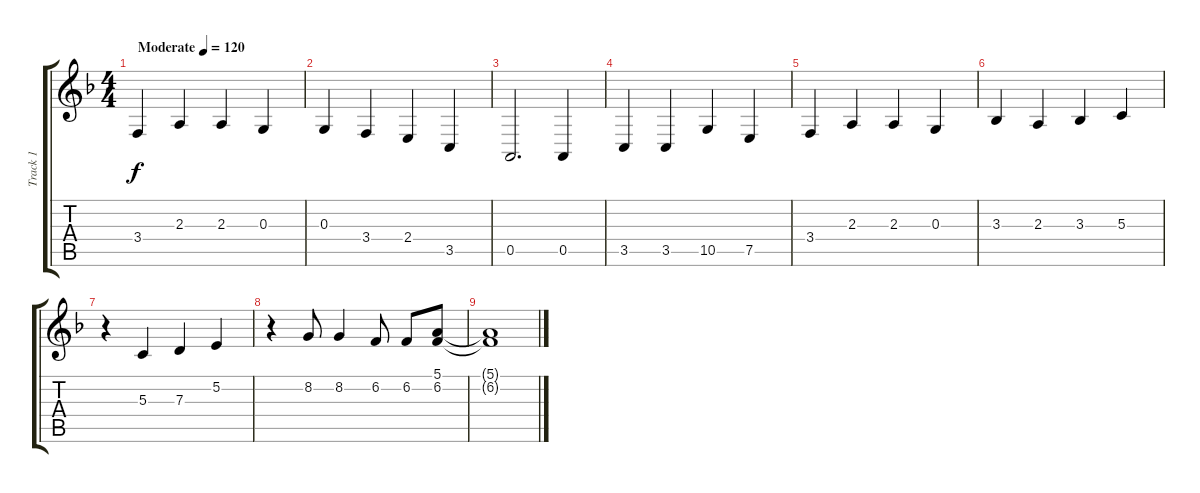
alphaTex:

\track ("Track 1" "Track 1") {instrument acousticgrandpiano}
\staff {score tabs}
\tuning (E4 B3 G3 D3 A2 E2) {hide}
\ts (4 4)
\tempo (120 "Moderate")
\clef g2
\ks f
3.4.4{dy f instrument acousticgrandpiano} 2.3.4 2.3.4 0.3.4 |
0.3.4 3.4.4 2.4.4 3.5.4 |
0.5.2{d} 0.5.4 |
3.5.4 3.5.4 10.5.4 7.5.4 |
3.4.4 2.3.4 2.3.4 0.3.4 |
3.3.4 2.3.4 3.3.4 5.3.4 |
r.4 5.3.4 7.3.4 5.2.4 |
r.4 8.2.8 8.2.4 6.2.8 6.2.8 (5.1 6.2).8 |
(5.1{t} 6.2{t}).1
